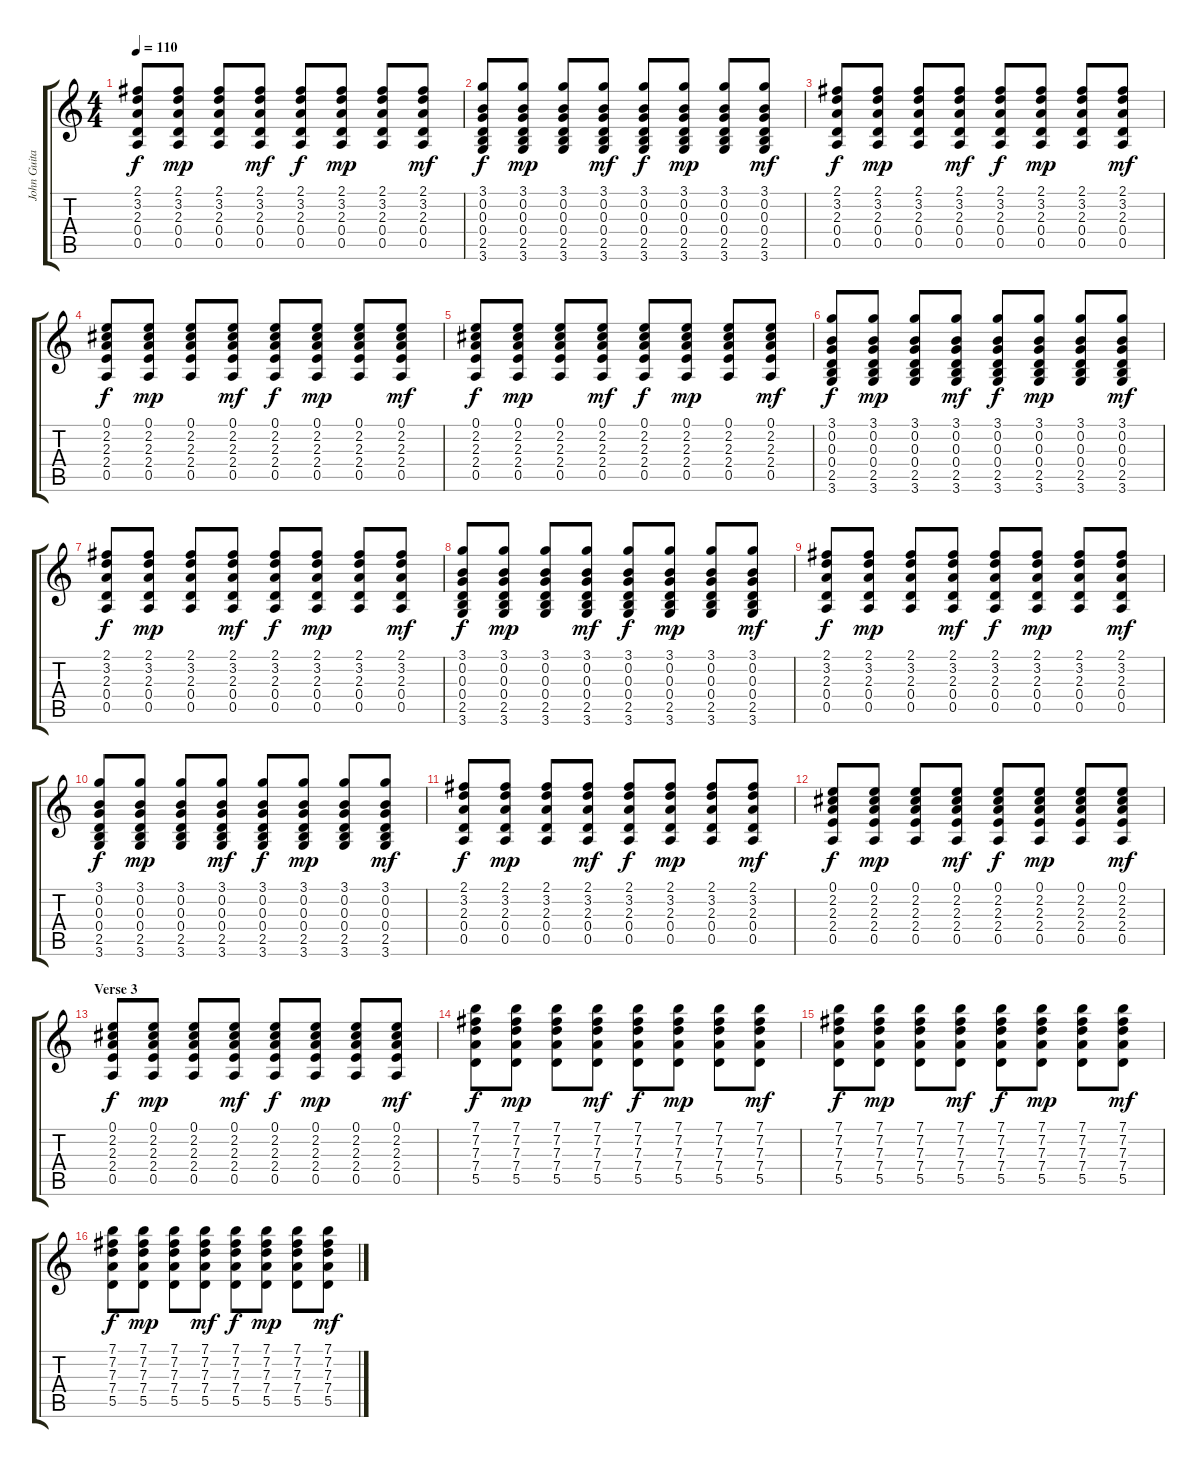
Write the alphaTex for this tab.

\track ("John Guitar" "John Guita") {instrument acousticguitarsteel}
\staff {score tabs}
\tuning (E4 B3 G3 D3 A2 E2) {hide}
\ts (4 4)
\tempo 110
\clef g2
\ks c
(2.1 3.2 2.3 0.4 0.5).8{dy f} (2.1 3.2 2.3 0.4 0.5).8{dy mp} (2.1 3.2 2.3 0.4 0.5).8 (2.1 3.2 2.3 0.4 0.5).8{dy mf} (2.1 3.2 2.3 0.4 0.5).8{dy f} (2.1 3.2 2.3 0.4 0.5).8{dy mp} (2.1 3.2 2.3 0.4 0.5).8 (2.1 3.2 2.3 0.4 0.5).8{dy mf} |
(3.1 0.2 0.3 0.4 2.5 3.6).8{dy f} (3.1 0.2 0.3 0.4 2.5 3.6).8{dy mp} (3.1 0.2 0.3 0.4 2.5 3.6).8 (3.1 0.2 0.3 0.4 2.5 3.6).8{dy mf} (3.1 0.2 0.3 0.4 2.5 3.6).8{dy f} (3.1 0.2 0.3 0.4 2.5 3.6).8{dy mp} (3.1 0.2 0.3 0.4 2.5 3.6).8 (3.1 0.2 0.3 0.4 2.5 3.6).8{dy mf} |
(2.1 3.2 2.3 0.4 0.5).8{dy f} (2.1 3.2 2.3 0.4 0.5).8{dy mp} (2.1 3.2 2.3 0.4 0.5).8 (2.1 3.2 2.3 0.4 0.5).8{dy mf} (2.1 3.2 2.3 0.4 0.5).8{dy f} (2.1 3.2 2.3 0.4 0.5).8{dy mp} (2.1 3.2 2.3 0.4 0.5).8 (2.1 3.2 2.3 0.4 0.5).8{dy mf} |
(0.1 2.2 2.3 2.4 0.5).8{dy f} (0.1 2.2 2.3 2.4 0.5).8{dy mp} (0.1 2.2 2.3 2.4 0.5).8 (0.1 2.2 2.3 2.4 0.5).8{dy mf} (0.1 2.2 2.3 2.4 0.5).8{dy f} (0.1 2.2 2.3 2.4 0.5).8{dy mp} (0.1 2.2 2.3 2.4 0.5).8 (0.1 2.2 2.3 2.4 0.5).8{dy mf} |
(0.1 2.2 2.3 2.4 0.5).8{dy f} (0.1 2.2 2.3 2.4 0.5).8{dy mp} (0.1 2.2 2.3 2.4 0.5).8 (0.1 2.2 2.3 2.4 0.5).8{dy mf} (0.1 2.2 2.3 2.4 0.5).8{dy f} (0.1 2.2 2.3 2.4 0.5).8{dy mp} (0.1 2.2 2.3 2.4 0.5).8 (0.1 2.2 2.3 2.4 0.5).8{dy mf} |
(3.1 0.2 0.3 0.4 2.5 3.6).8{dy f} (3.1 0.2 0.3 0.4 2.5 3.6).8{dy mp} (3.1 0.2 0.3 0.4 2.5 3.6).8 (3.1 0.2 0.3 0.4 2.5 3.6).8{dy mf} (3.1 0.2 0.3 0.4 2.5 3.6).8{dy f} (3.1 0.2 0.3 0.4 2.5 3.6).8{dy mp} (3.1 0.2 0.3 0.4 2.5 3.6).8 (3.1 0.2 0.3 0.4 2.5 3.6).8{dy mf} |
(2.1 3.2 2.3 0.4 0.5).8{dy f} (2.1 3.2 2.3 0.4 0.5).8{dy mp} (2.1 3.2 2.3 0.4 0.5).8 (2.1 3.2 2.3 0.4 0.5).8{dy mf} (2.1 3.2 2.3 0.4 0.5).8{dy f} (2.1 3.2 2.3 0.4 0.5).8{dy mp} (2.1 3.2 2.3 0.4 0.5).8 (2.1 3.2 2.3 0.4 0.5).8{dy mf} |
(3.1 0.2 0.3 0.4 2.5 3.6).8{dy f} (3.1 0.2 0.3 0.4 2.5 3.6).8{dy mp} (3.1 0.2 0.3 0.4 2.5 3.6).8 (3.1 0.2 0.3 0.4 2.5 3.6).8{dy mf} (3.1 0.2 0.3 0.4 2.5 3.6).8{dy f} (3.1 0.2 0.3 0.4 2.5 3.6).8{dy mp} (3.1 0.2 0.3 0.4 2.5 3.6).8 (3.1 0.2 0.3 0.4 2.5 3.6).8{dy mf} |
(2.1 3.2 2.3 0.4 0.5).8{dy f} (2.1 3.2 2.3 0.4 0.5).8{dy mp} (2.1 3.2 2.3 0.4 0.5).8 (2.1 3.2 2.3 0.4 0.5).8{dy mf} (2.1 3.2 2.3 0.4 0.5).8{dy f} (2.1 3.2 2.3 0.4 0.5).8{dy mp} (2.1 3.2 2.3 0.4 0.5).8 (2.1 3.2 2.3 0.4 0.5).8{dy mf} |
(3.1 0.2 0.3 0.4 2.5 3.6).8{dy f} (3.1 0.2 0.3 0.4 2.5 3.6).8{dy mp} (3.1 0.2 0.3 0.4 2.5 3.6).8 (3.1 0.2 0.3 0.4 2.5 3.6).8{dy mf} (3.1 0.2 0.3 0.4 2.5 3.6).8{dy f} (3.1 0.2 0.3 0.4 2.5 3.6).8{dy mp} (3.1 0.2 0.3 0.4 2.5 3.6).8 (3.1 0.2 0.3 0.4 2.5 3.6).8{dy mf} |
(2.1 3.2 2.3 0.4 0.5).8{dy f} (2.1 3.2 2.3 0.4 0.5).8{dy mp} (2.1 3.2 2.3 0.4 0.5).8 (2.1 3.2 2.3 0.4 0.5).8{dy mf} (2.1 3.2 2.3 0.4 0.5).8{dy f} (2.1 3.2 2.3 0.4 0.5).8{dy mp} (2.1 3.2 2.3 0.4 0.5).8 (2.1 3.2 2.3 0.4 0.5).8{dy mf} |
(0.1 2.2 2.3 2.4 0.5).8{dy f} (0.1 2.2 2.3 2.4 0.5).8{dy mp} (0.1 2.2 2.3 2.4 0.5).8 (0.1 2.2 2.3 2.4 0.5).8{dy mf} (0.1 2.2 2.3 2.4 0.5).8{dy f} (0.1 2.2 2.3 2.4 0.5).8{dy mp} (0.1 2.2 2.3 2.4 0.5).8 (0.1 2.2 2.3 2.4 0.5).8{dy mf} |
\section ("" "Verse 3")
(0.1 2.2 2.3 2.4 0.5).8{dy f} (0.1 2.2 2.3 2.4 0.5).8{dy mp} (0.1 2.2 2.3 2.4 0.5).8 (0.1 2.2 2.3 2.4 0.5).8{dy mf} (0.1 2.2 2.3 2.4 0.5).8{dy f} (0.1 2.2 2.3 2.4 0.5).8{dy mp} (0.1 2.2 2.3 2.4 0.5).8 (0.1 2.2 2.3 2.4 0.5).8{dy mf} |
(7.1 7.2 7.3 7.4 5.5).8{dy f} (7.1 7.2 7.3 7.4 5.5).8{dy mp} (7.1 7.2 7.3 7.4 5.5).8 (7.1 7.2 7.3 7.4 5.5).8{dy mf} (7.1 7.2 7.3 7.4 5.5).8{dy f} (7.1 7.2 7.3 7.4 5.5).8{dy mp} (7.1 7.2 7.3 7.4 5.5).8 (7.1 7.2 7.3 7.4 5.5).8{dy mf} |
(7.1 7.2 7.3 7.4 5.5).8{dy f} (7.1 7.2 7.3 7.4 5.5).8{dy mp} (7.1 7.2 7.3 7.4 5.5).8 (7.1 7.2 7.3 7.4 5.5).8{dy mf} (7.1 7.2 7.3 7.4 5.5).8{dy f} (7.1 7.2 7.3 7.4 5.5).8{dy mp} (7.1 7.2 7.3 7.4 5.5).8 (7.1 7.2 7.3 7.4 5.5).8{dy mf} |
(7.1 7.2 7.3 7.4 5.5).8{dy f} (7.1 7.2 7.3 7.4 5.5).8{dy mp} (7.1 7.2 7.3 7.4 5.5).8 (7.1 7.2 7.3 7.4 5.5).8{dy mf} (7.1 7.2 7.3 7.4 5.5).8{dy f} (7.1 7.2 7.3 7.4 5.5).8{dy mp} (7.1 7.2 7.3 7.4 5.5).8 (7.1 7.2 7.3 7.4 5.5).8{dy mf}
